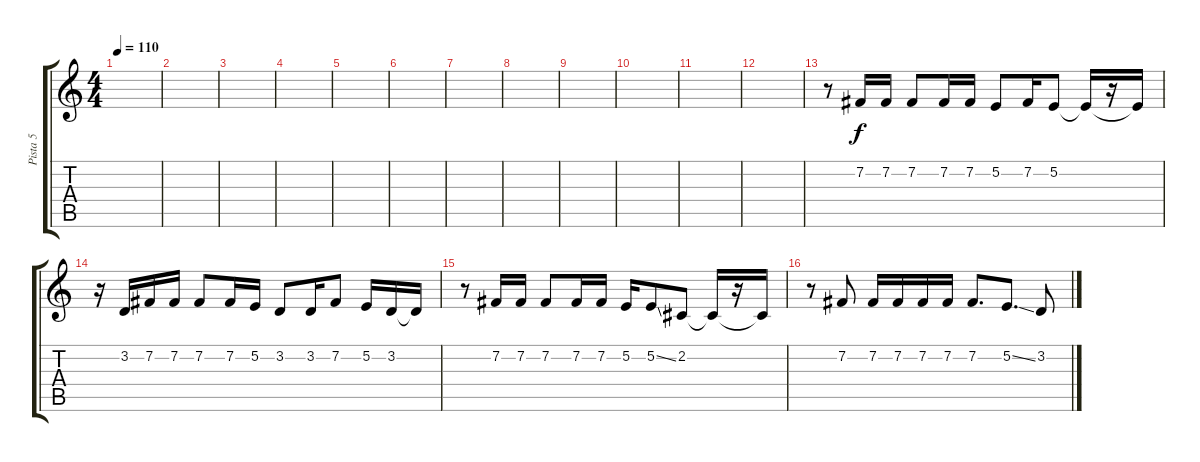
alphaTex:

\track ("Pista 5" "Pista 5") {instrument tenorsax}
\staff {score tabs}
\tuning (E4 B3 G3 D3 A2 E2) {hide}
\ts (4 4)
\tempo 110
\clef g2
\ks c
|
|
|
|
|
|
|
|
|
|
|
|
r.8 7.2.16 7.2.16 7.2.8 7.2.16 7.2.16 5.2.8 7.2.16 5.2.8 5.2{t}.16 r.16 5.2{t}.16 |
r.16 3.2.16 7.2.16 7.2.16 7.2.8 7.2.16 5.2.16 3.2.8 3.2.16 7.2.8 5.2.16 3.2.16 3.2{t}.16 |
r.8 7.2.16 7.2.16 7.2.8 7.2.16 7.2.16 5.2.16 5.2{ss}.8 2.2.8 2.2{t}.16 r.16 2.2{t}.16 |
r.8 7.2.8 7.2.16 7.2.16 7.2.16 7.2.16 7.2.8{d} 5.2{ss}.8{d} 3.2.8
